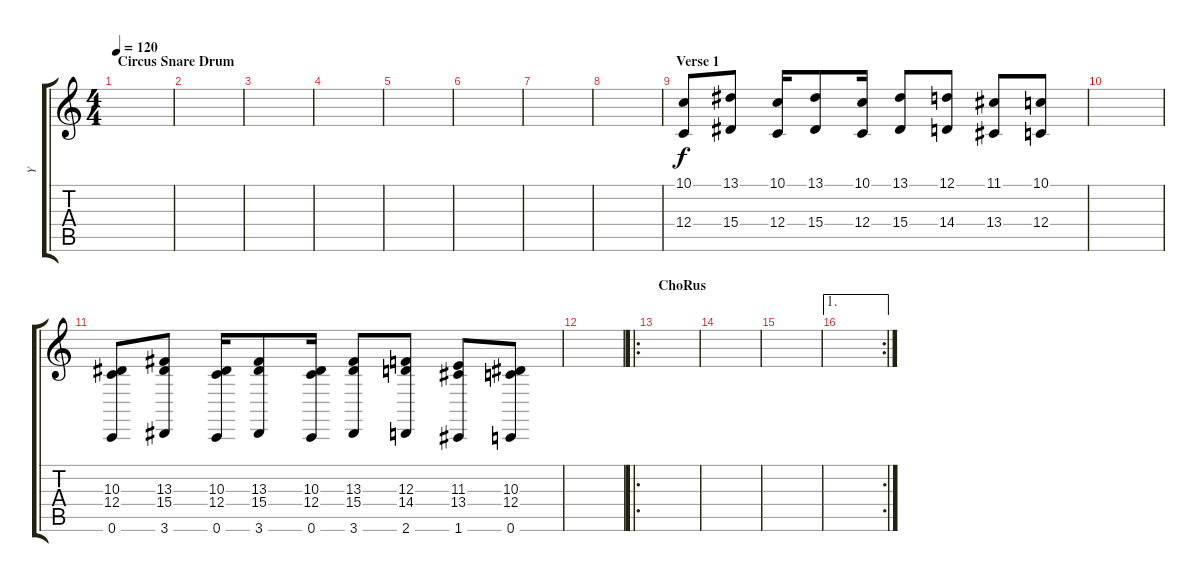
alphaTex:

\track ("Y" "Y") {instrument pizzicatostrings}
\staff {score tabs}
\tuning (D4 A3 F3 C3 G2 C2) {hide}
\ts (4 4)
\section ("" "Circus Snare Drum")
\tempo 120
\clef g2
\ks c
|
|
|
|
|
|
|
|
\section ("" "Verse 1")
(10.1 12.4).8 (13.1 15.4).8 (10.1 12.4).16 (13.1 15.4).8 (10.1 12.4).16 (13.1 15.4).8 (12.1 14.4).8 (11.1 13.4).8 (10.1 12.4).8 |
|
(10.3 12.4 0.6).8 (13.3 15.4 3.6).8 (10.3 12.4 0.6).16 (13.3 15.4 3.6).8 (10.3 12.4 0.6).16 (13.3 15.4 3.6).8 (12.3 14.4 2.6).8 (11.3 13.4 1.6).8 (10.3 12.4 0.6).8 |
|
\ro
\section ("" "ChoRus")
|
|
|
\ae 1
\rc 2
